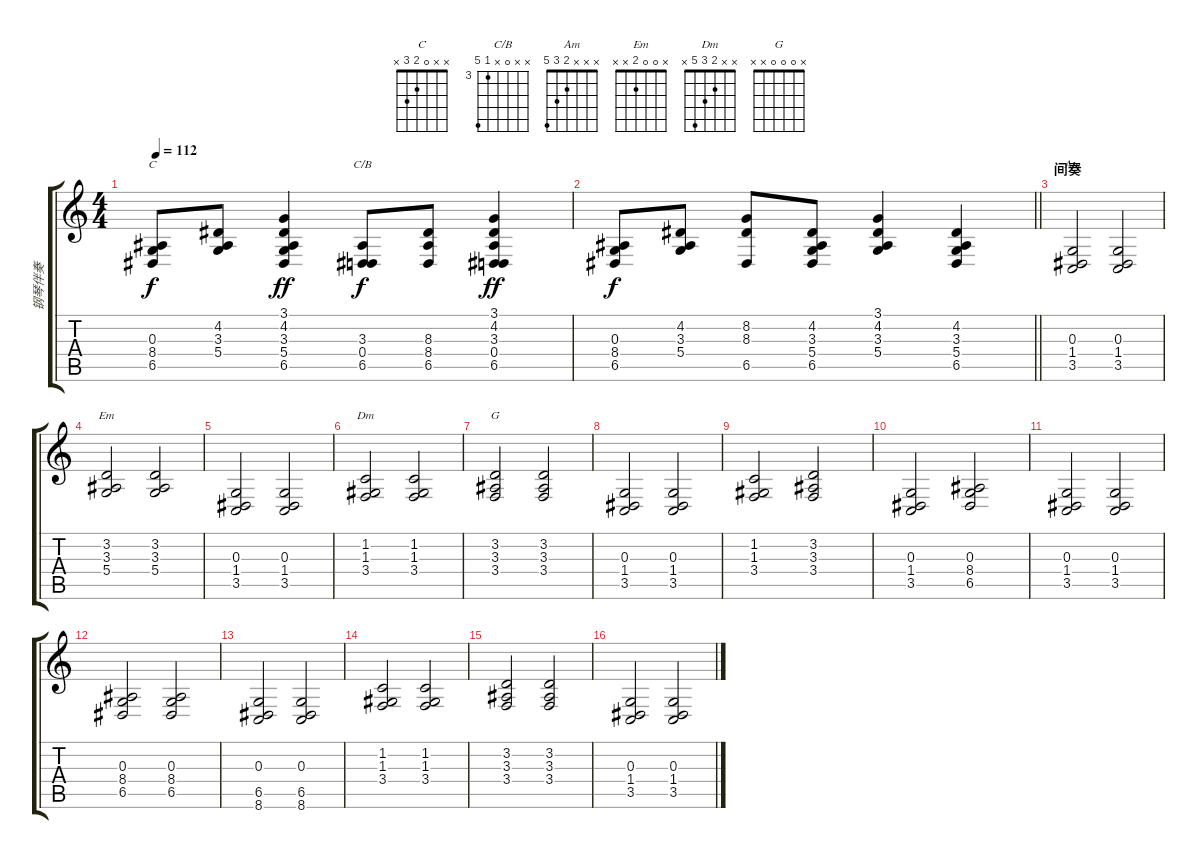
\track ("钢琴伴奏" "钢琴伴奏") {instrument acousticgrandpiano}
\staff {score tabs}
\tuning (E4 B3 G3 D3 A2 E2) {hide}
\chord ("C" x x 0 2 3 x)
\chord ("C/B" x x 0 x 3 7) {firstfret 3}
\chord ("Am" x x x 2 3 5)
\chord ("Em" x 0 0 2 x x)
\chord ("Dm" x x 2 3 5 x)
\chord ("G" x 0 0 0 x x)
\ts (4 4)
\tempo 112
\clef g2
\ks c
(0.3 8.4 6.5).8{ch "C" dy f} (4.2 3.3 5.4).8 (3.1 4.2 3.3 5.4 6.5).4{dy ff} (3.3 0.4 6.5).8{ch "C/B" dy f} (8.3 8.4 6.5).8 (3.1 4.2 3.3 0.4 6.5).4{dy ff} |
\barLineRight lightlight
(0.3 8.4 6.5).8{dy f} (4.2 3.3 5.4).8 (8.2 8.3 6.5).8 (4.2 3.3 5.4 6.5).8 (3.1 4.2 3.3 5.4).4 (4.2 3.3 5.4 6.5).4 |
\section ("" "间奏")
(0.3 1.4 3.5).2{ch "Am"} (0.3 1.4 3.5).2 |
(3.2 3.3 5.4).2{ch "Em"} (3.2 3.3 5.4).2 |
(0.3 1.4 3.5).2 (0.3 1.4 3.5).2 |
(1.2 1.3 3.4).2{ch "Dm"} (1.2 1.3 3.4).2 |
(3.2 3.3 3.4).2{ch "G"} (3.2 3.3 3.4).2 |
(0.3 1.4 3.5).2 (0.3 1.4 3.5).2 |
(1.2 1.3 3.4).2 (3.2 3.3 3.4).2 |
(0.3 1.4 3.5).2 (0.3 8.4 6.5).2 |
(0.3 1.4 3.5).2 (0.3 1.4 3.5).2 |
(0.3 8.4 6.5).2 (0.3 8.4 6.5).2 |
(0.3 6.5 8.6).2 (0.3 6.5 8.6).2 |
(1.2 1.3 3.4).2 (1.2 1.3 3.4).2 |
(3.2 3.3 3.4).2 (3.2 3.3 3.4).2 |
(0.3 1.4 3.5).2 (0.3 1.4 3.5).2
